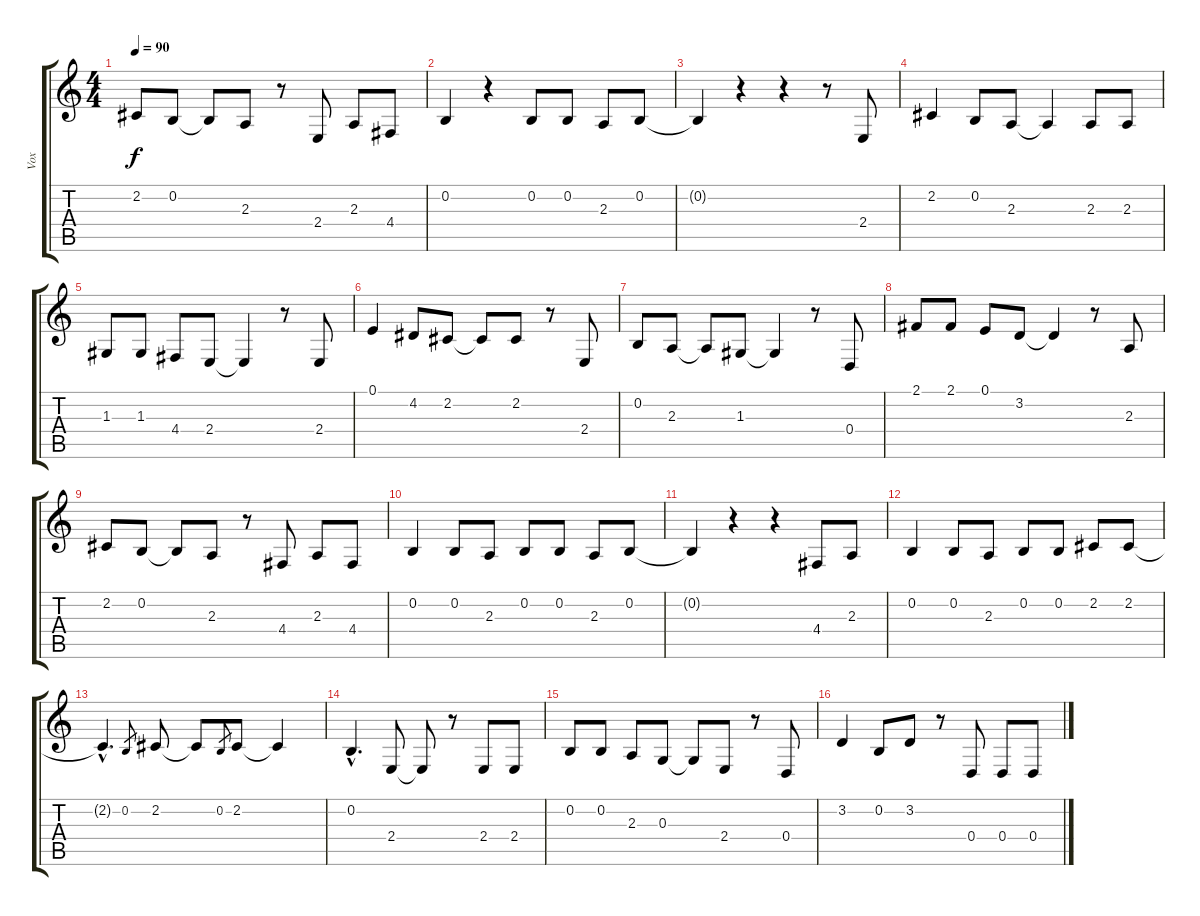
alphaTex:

\track ("Vox" "Vox") {instrument synthvoice}
\staff {score tabs}
\tuning (E4 B3 G3 D3 A2 E2) {hide}
\ts (4 4)
\tempo 90
\clef g2
\ks c
2.2.8{dy f} 0.2.8 0.2{t}.8 2.3.8 r.8 2.4.8 2.3.8 4.4.8 |
0.2.4 r.4 0.2.8 0.2.8 2.3.8 0.2.8 |
0.2{t}.4 r.4 r.4 r.8 2.4.8 |
2.2.4 0.2.8 2.3.8 2.3{t}.4 2.3.8 2.3.8 |
1.3.8 1.3.8 4.4.8 2.4.8 2.4{t}.4 r.8 2.4.8 |
0.1.4 4.2.8 2.2.8 2.2{t}.8 2.2.8 r.8 2.4.8 |
0.2.8 2.3.8 2.3{t}.8 1.3.8 1.3{t}.4 r.8 0.4.8 |
2.1.8 2.1.8 0.1.8 3.2.8 3.2{t}.4 r.8 2.3.8 |
2.2.8 0.2.8 0.2{t}.8 2.3.8 r.8 4.4.8 2.3.8 4.4.8 |
0.2.4 0.2.8 2.3.8 0.2.8 0.2.8 2.3.8 0.2.8 |
0.2{t}.4 r.4 r.4 4.4.8 2.3.8 |
0.2.4 0.2.8 2.3.8 0.2.8 0.2.8 2.2.8 2.2.8 |
2.2{hac t}.4{d} 0.2.8{gr} 2.2.8 2.2{t}.8 0.2.8{gr} 2.2.8 2.2{t}.4 |
0.2{hac}.4{d} 2.4.8 2.4{t}.8 r.8 2.4.8 2.4.8 |
0.2.8 0.2.8 2.3.8 0.3.8 0.3{t}.8 2.4.8 r.8 0.4.8 |
3.2.4 0.2.8 3.2.8 r.8 0.4.8 0.4.8 0.4.8
